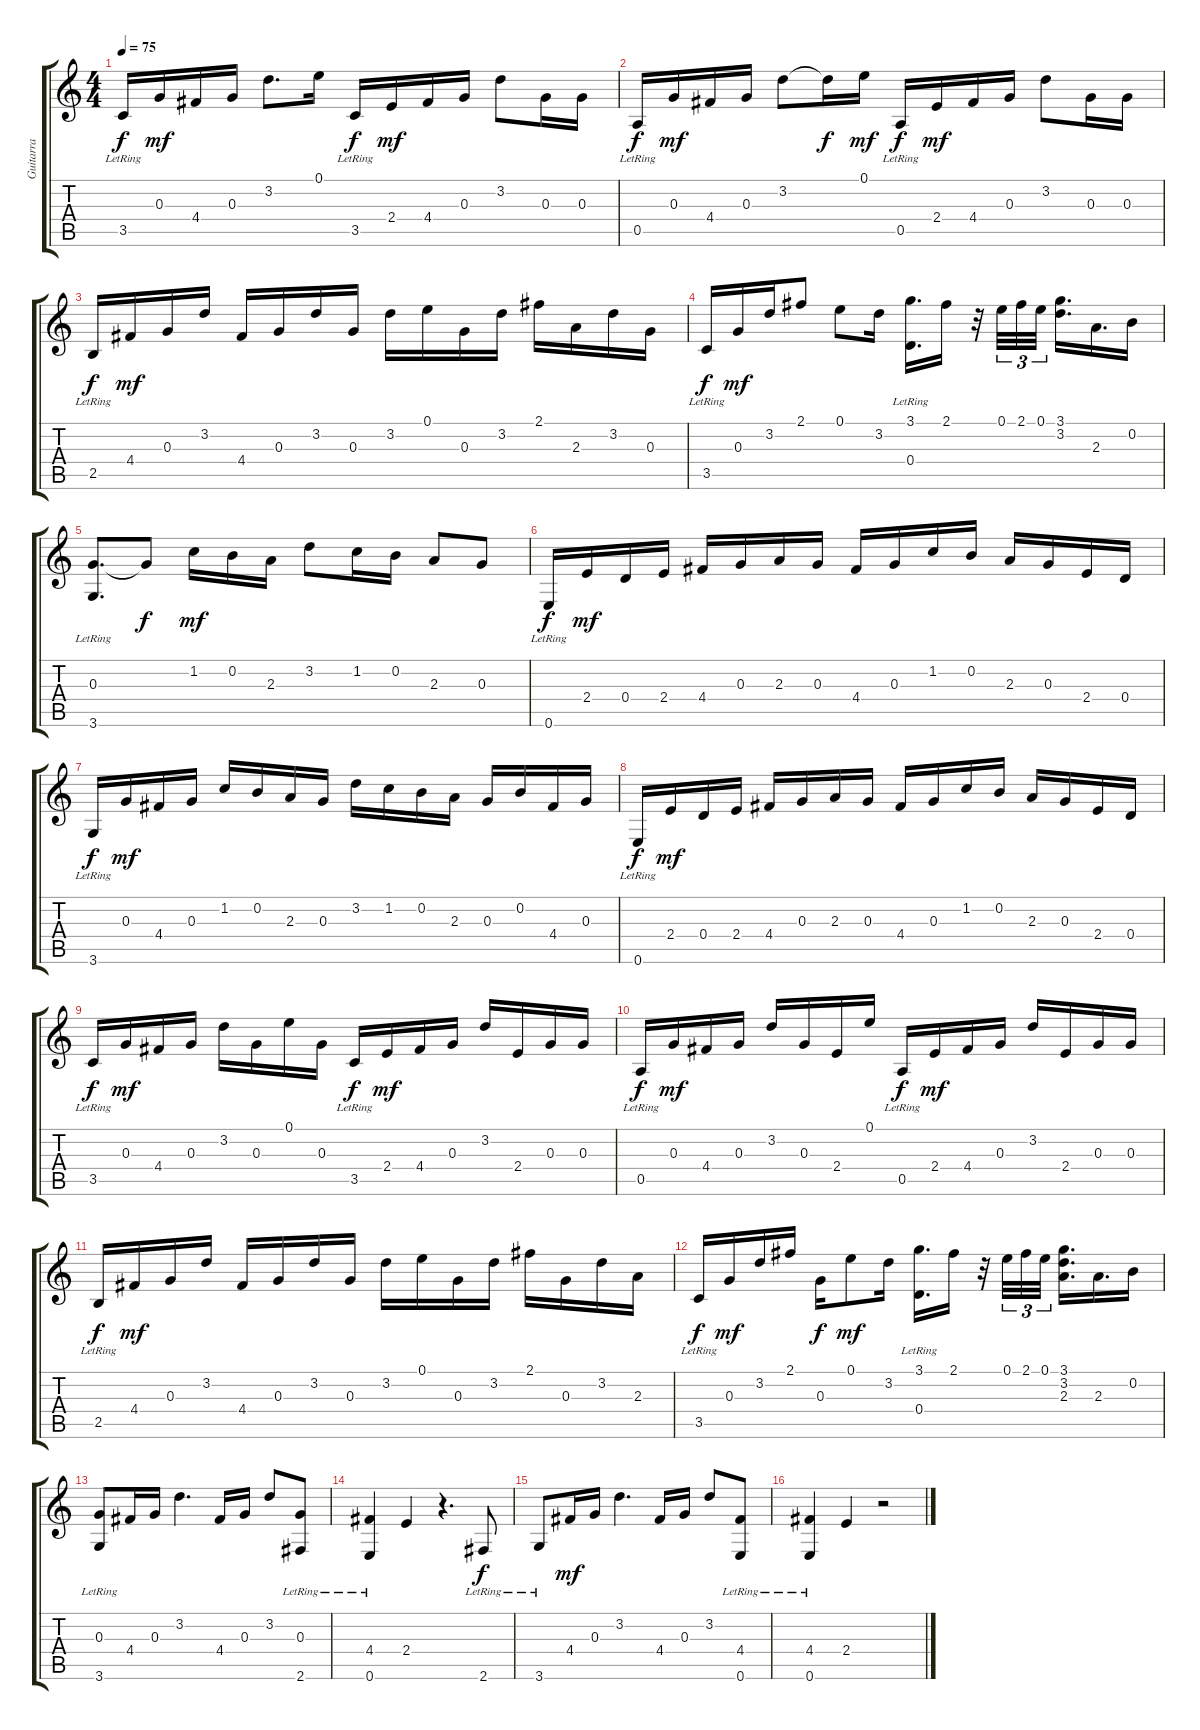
\track ("Guitarra" "Guitarra") {instrument acousticguitarnylon}
\staff {score tabs}
\tuning (E4 B3 G3 D3 A2 E2) {hide}
\ts (4 4)
\tempo 75
\clef g2
\ks c
3.5{lr}.16{dy f} 0.3.16{dy mf} 4.4.16 0.3.16 3.2.8{d} 0.1.16 3.5{lr}.16{dy f} 2.4.16{dy mf} 4.4.16 0.3.16 3.2.8 0.3.16 0.3.16 |
0.5{lr}.16{dy f} 0.3.16{dy mf} 4.4.16 0.3.16 3.2.8 3.2{t}.16{dy f} 0.1.16{dy mf} 0.5{lr}.16{dy f} 2.4.16{dy mf} 4.4.16 0.3.16 3.2.8 0.3.16 0.3.16 |
2.5{lr}.16{dy f} 4.4.16{dy mf} 0.3.16 3.2.16 4.4.16 0.3.16 3.2.16 0.3.16 3.2.16 0.1.16 0.3.16 3.2.16 2.1.16 2.3.16 3.2.16 0.3.16 |
3.5{lr}.16{dy f} 0.3.16{dy mf} 3.2.16 2.1.8 0.1.8 3.2.16 (3.1 0.4{lr}).16{d} 2.1.16 r.32 0.1.32{tu (3 2)} 2.1.32{tu (3 2)} 0.1.32{tu (3 2)} (3.1 3.2).16{d} 2.3.16{d} 0.2.16 |
(0.3 3.6{lr}).8{d} 0.3{t}.8{dy f} 1.2.16{dy mf} 0.2.16 2.3.16 3.2.8 1.2.16 0.2.16 2.3.8 0.3.8 |
0.6{lr}.16{dy f} 2.4.16{dy mf} 0.4.16 2.4.16 4.4.16 0.3.16 2.3.16 0.3.16 4.4.16 0.3.16 1.2.16 0.2.16 2.3.16 0.3.16 2.4.16 0.4.16 |
3.6{lr}.16{dy f} 0.3.16{dy mf} 4.4.16 0.3.16 1.2.16 0.2.16 2.3.16 0.3.16 3.2.16 1.2.16 0.2.16 2.3.16 0.3.16 0.2.16 4.4.16 0.3.16 |
0.6{lr}.16{dy f} 2.4.16{dy mf} 0.4.16 2.4.16 4.4.16 0.3.16 2.3.16 0.3.16 4.4.16 0.3.16 1.2.16 0.2.16 2.3.16 0.3.16 2.4.16 0.4.16 |
3.5{lr}.16{dy f} 0.3.16{dy mf} 4.4.16 0.3.16 3.2.16 0.3.16 0.1.16 0.3.16 3.5{lr}.16{dy f} 2.4.16{dy mf} 4.4.16 0.3.16 3.2.16 2.4.16 0.3.16 0.3.16 |
0.5{lr}.16{dy f} 0.3.16{dy mf} 4.4.16 0.3.16 3.2.16 0.3.16 2.4.16 0.1.16 0.5{lr}.16{dy f} 2.4.16{dy mf} 4.4.16 0.3.16 3.2.16 2.4.16 0.3.16 0.3.16 |
2.5{lr}.16{dy f} 4.4.16{dy mf} 0.3.16 3.2.16 4.4.16 0.3.16 3.2.16 0.3.16 3.2.16 0.1.16 0.3.16 3.2.16 2.1.16 0.3.16 3.2.16 2.3.16 |
3.5{lr}.16{dy f} 0.3.16{dy mf} 3.2.16 2.1.16 0.3.16{dy f} 0.1.8{dy mf} 3.2.16 (3.1 0.4{lr}).16{d} 2.1.16 r.32 0.1.32{tu (3 2)} 2.1.32{tu (3 2)} 0.1.32{tu (3 2)} (3.1 3.2 2.3).16{d} 2.3.16{d} 0.2.16 |
(0.3 3.6{lr}).8 4.4.16 0.3.16 3.2.4{d} 4.4.16 0.3.16 3.2.8 (0.3 2.6{lr}).8 |
(4.4 0.6{lr}).4 2.4.4 r.4{d} 2.6{lr}.8{dy f} |
3.6{lr}.8 4.4.16{dy mf} 0.3.16 3.2.4{d} 4.4.16 0.3.16 3.2.8 (4.4 0.6{lr}).8 |
(4.4 0.6{lr}).4 2.4.4 r.2
